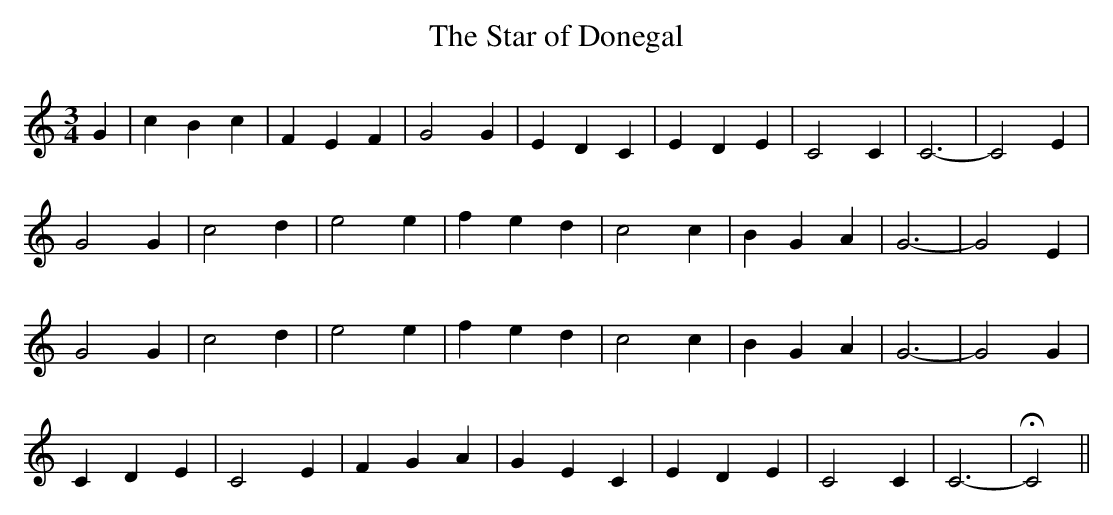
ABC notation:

X:1
T:Star of Donegal, The
M:3/4
L:1/8
K:C
G2|c2B2c2|F2E2F2|G4 G2|E2D2C2|E2D2E2|C4 C2|C6-|C4 E2|
G4 G2|c4d2|e4e2|f2e2d2|c4 c2|B2G2A2|G6-|G4 E2|
G4G2|c4d2|e4e2|f2e2d2|c4 c2|B2G2A2|G6-|G4G2|
C2D2E2|C4 E2|F2G2A2|G2E2C2|E2D2E2|C4 C2|C6-|!fermata!C4||
